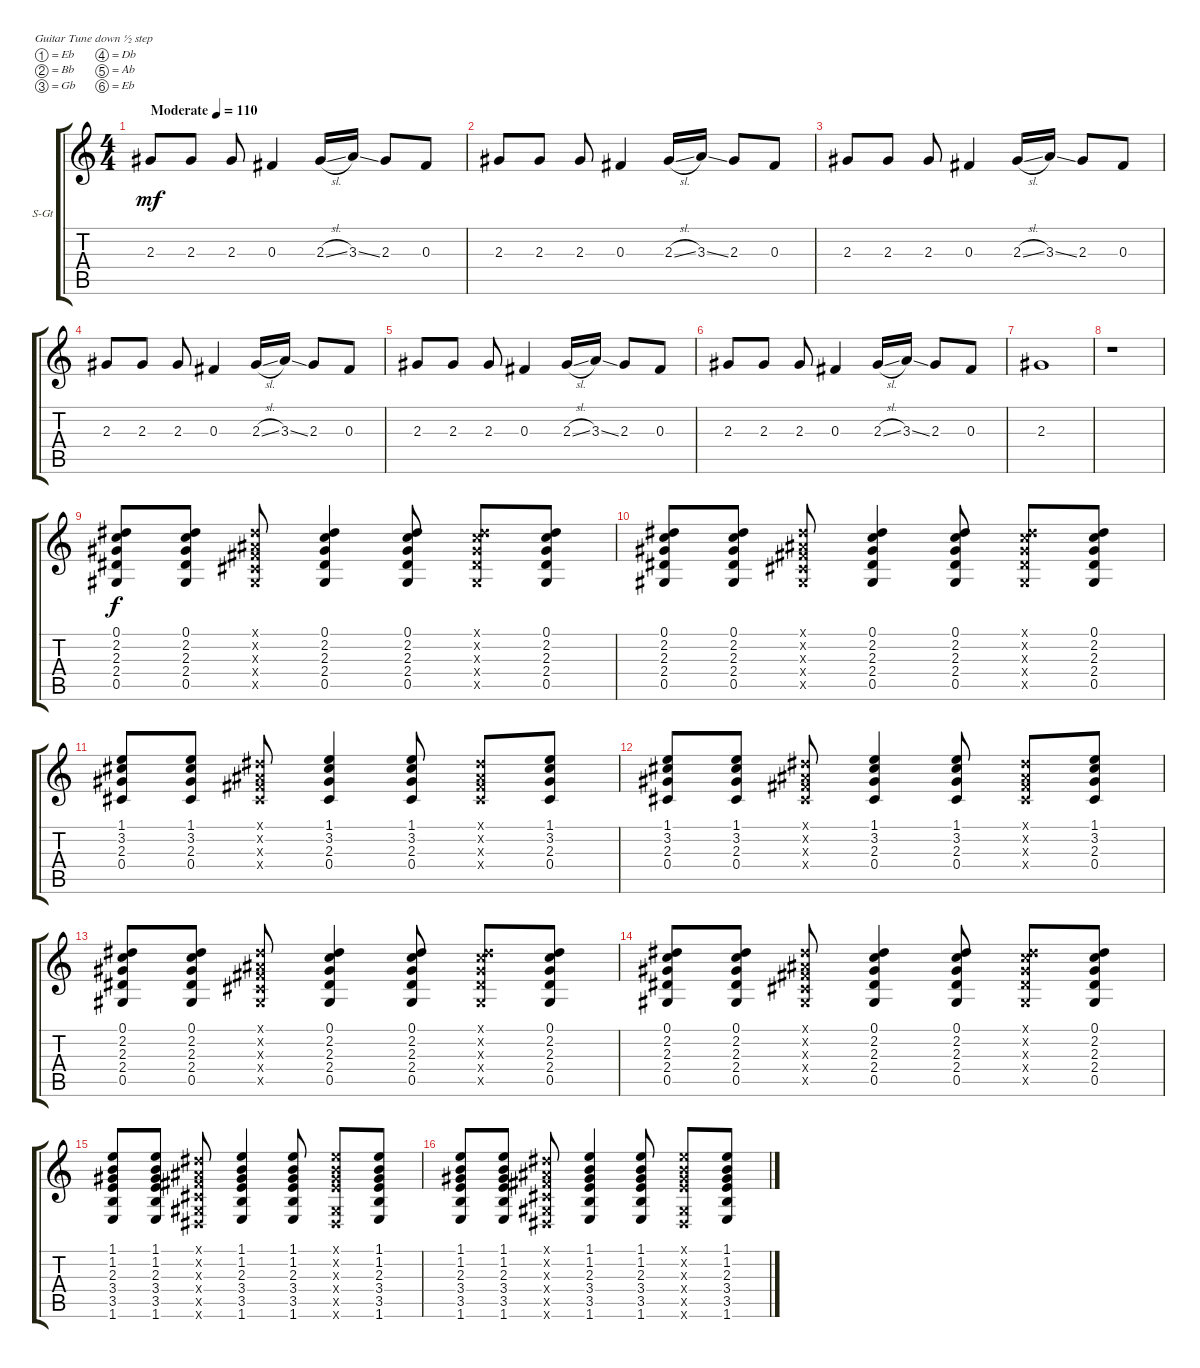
\bracketExtendMode groupsimilarinstruments
\firstSystemTrackNameOrientation horizontal
\otherSystemsTrackNameOrientation horizontal
\track ("Steel Guitar" "S-Gt") {instrument acousticguitarsteel}
\staff {score tabs}
\tuning (Eb4 Bb3 Gb3 Db3 Ab2 Eb2)
\ts (4 4)
\beaming (8 2 2 2 2)
\tempo (110 "Moderate")
\clef g2
\scale
0.487395
\ks c
2.3.8{dy mf instrument acousticguitarsteel} 2.3.8 2.3.8 0.3.4 2.3{sl}.16 3.3{ss}.16 2.3.8 0.3.8 |
\scale
0.256303 2.3.8 2.3.8 2.3.8 0.3.4 2.3{sl}.16 3.3{ss}.16 2.3.8 0.3.8 |
\scale
0.256303 2.3.8 2.3.8 2.3.8 0.3.4 2.3{sl}.16 3.3{ss}.16 2.3.8 0.3.8 |
\scale
0.333333 2.3.8 2.3.8 2.3.8 0.3.4 2.3{sl}.16 3.3{ss}.16 2.3.8 0.3.8 |
\scale
0.333333 2.3.8 2.3.8 2.3.8 0.3.4 2.3{sl}.16 3.3{ss}.16 2.3.8 0.3.8 |
\scale
0.333333 2.3.8 2.3.8 2.3.8 0.3.4 2.3{sl}.16 3.3{ss}.16 2.3.8 0.3.8 |
\scale
0.333333 2.3.1 |
\scale
0.333333 r.1 |
\scale
0.333333 (0.1 2.2 2.3 2.4 0.5).8{dy f} (0.1 2.2 2.3 2.4 0.5).8 (0.1{x} 0.2{x} 0.3{x} 0.4{x} 0.5{x}).8 (0.1 2.2 2.3 2.4 0.5).4 (0.1 2.2 2.3 2.4 0.5).8 (0.1{x} 2.2{x} 2.3{x} 2.4{x} 0.5{x}).8 (0.1 2.2 2.3 2.4 0.5).8 |
\scale
0.333333 (0.1 2.2 2.3 2.4 0.5).8 (0.1 2.2 2.3 2.4 0.5).8 (0.1{x} 0.2{x} 0.3{x} 0.4{x} 0.5{x}).8 (0.1 2.2 2.3 2.4 0.5).4 (0.1 2.2 2.3 2.4 0.5).8 (0.1{x} 2.2{x} 2.3{x} 2.4{x} 0.5{x}).8 (0.1 2.2 2.3 2.4 0.5).8 |
\scale
0.333333 (1.1 3.2 2.3 0.4).8 (1.1 3.2 2.3 0.4).8 (0.1{x} 0.2{x} 0.3{x} 0.4{x}).8 (1.1 3.2 2.3 0.4).4 (1.1 3.2 2.3 0.4).8 (0.1{x} 0.2{x} 0.3{x} 0.4{x}).8 (1.1 3.2 2.3 0.4).8 |
\scale
0.333333 (1.1 3.2 2.3 0.4).8 (1.1 3.2 2.3 0.4).8 (0.1{x} 0.2{x} 0.3{x} 0.4{x}).8 (1.1 3.2 2.3 0.4).4 (1.1 3.2 2.3 0.4).8 (0.1{x} 0.2{x} 0.3{x} 0.4{x}).8 (1.1 3.2 2.3 0.4).8 |
\scale
0.333333 (0.1 2.2 2.3 2.4 0.5).8 (0.1 2.2 2.3 2.4 0.5).8 (0.1{x} 0.2{x} 0.3{x} 0.4{x} 0.5{x}).8 (0.1 2.2 2.3 2.4 0.5).4 (0.1 2.2 2.3 2.4 0.5).8 (0.1{x} 2.2{x} 2.3{x} 2.4{x} 0.5{x}).8 (0.1 2.2 2.3 2.4 0.5).8 |
\scale
0.333333 (0.1 2.2 2.3 2.4 0.5).8 (0.1 2.2 2.3 2.4 0.5).8 (0.1{x} 0.2{x} 0.3{x} 0.4{x} 0.5{x}).8 (0.1 2.2 2.3 2.4 0.5).4 (0.1 2.2 2.3 2.4 0.5).8 (0.1{x} 2.2{x} 2.3{x} 2.4{x} 0.5{x}).8 (0.1 2.2 2.3 2.4 0.5).8 |
\scale
0.333333 (1.1 1.2 2.3 3.4 3.5 1.6).8 (1.1 1.2 2.3 3.4 3.5 1.6).8 (0.1{x} 0.2{x} 0.3{x} 0.4{x} 0.5{x} 0.6{x}).8 (1.1 1.2 2.3 3.4 3.5 1.6).4 (1.1 1.2 2.3 3.4 3.5 1.6).8 (1.1{x} 1.2{x} 2.3{x} 3.4{x} 0.5{x} 0.6{x}).8 (1.1 1.2 2.3 3.4 3.5 1.6).8 |
\scale
0.333333 (1.1 1.2 2.3 3.4 3.5 1.6).8 (1.1 1.2 2.3 3.4 3.5 1.6).8 (0.1{x} 0.2{x} 0.3{x} 0.4{x} 0.5{x} 0.6{x}).8 (1.1 1.2 2.3 3.4 3.5 1.6).4 (1.1 1.2 2.3 3.4 3.5 1.6).8 (1.1{x} 1.2{x} 2.3{x} 3.4{x} 0.5{x} 0.6{x}).8 (1.1 1.2 2.3 3.4 3.5 1.6).8
